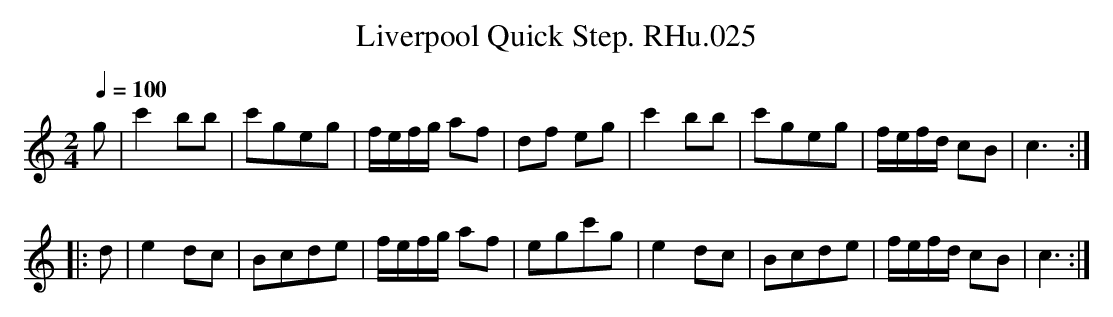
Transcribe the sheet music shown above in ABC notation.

X:1
T:Liverpool Quick Step. RHu.025
M:2/4
L:1/8
Q:1/4=100
K:C
g|c'2bb|c'geg|f/e/f/g/ af|df eg|c'2bb|c'geg|f/e/f/d/ cB|c3:|
|:d|e2dc|Bcde|f/e/f/g/ af|egc'g|e2dc|Bcde|f/e/f/d/ cB|c3:|
